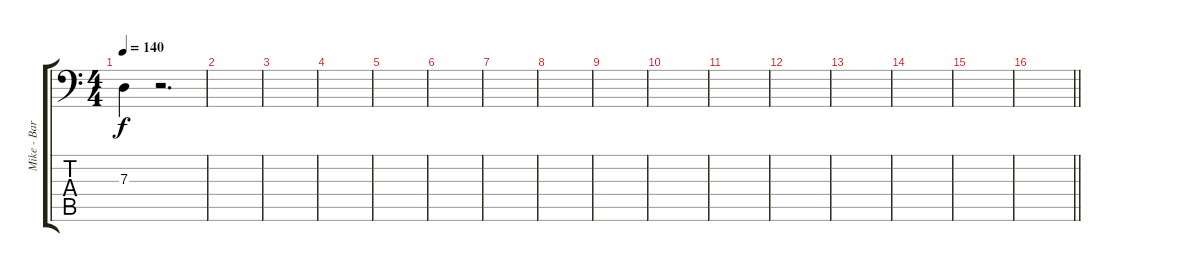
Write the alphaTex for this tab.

\track ("Mike - Bari" "Mike - Bar") {instrument baritonesax}
\staff {score tabs}
\tuning (E3 B2 G2 D2 A1 E1) {hide}
\ts (4 4)
\tempo 140
\clef f4
\ks c
7.3.4{dy f} r.2{d} |
|
|
|
|
|
|
|
|
|
|
|
|
|
|
\barLineRight lightlight
